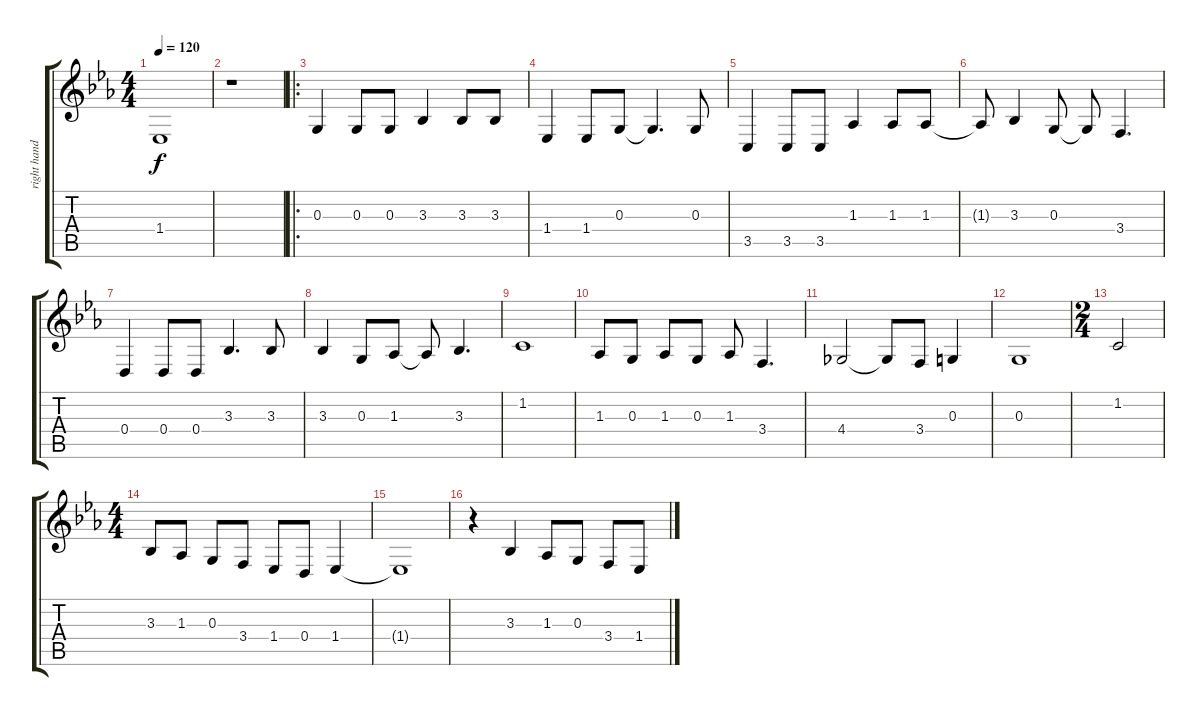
\track ("right hand." "right hand") {instrument acousticgrandpiano}
\staff {score tabs}
\tuning (E4 B3 G3 D3 A2 E2) {hide}
\ts (4 4)
\tempo 120
\clef g2
\ks cminor
1.4{t}.1{dy f} |
r.1 |
\ro
0.3.4 0.3.8 0.3.8 3.3.4 3.3.8 3.3.8 |
1.4.4 1.4.8 0.3.8 0.3{t}.4{d} 0.3.8 |
3.5.4 3.5.8 3.5.8 1.3.4 1.3.8 1.3.8 |
1.3{t}.8 3.3.4 0.3.8 0.3{t}.8 3.4.4{d} |
0.4.4 0.4.8 0.4.8 3.3.4{d} 3.3.8 |
3.3.4 0.3.8 1.3.8 1.3{t}.8 3.3.4{d} |
1.2.1 |
1.3.8 0.3.8 1.3.8 0.3.8 1.3.8 3.4.4{d} |
4.4.2 4.4{t}.8 3.4.8 0.3.4 |
0.3.1 |
\ts (2 4)
1.2.2 |
\ts (4 4)
3.3.8 1.3.8 0.3.8 3.4.8 1.4.8 0.4.8 1.4.4 |
1.4{t}.1 |
r.4 3.3.4 1.3.8 0.3.8 3.4.8 1.4.8
